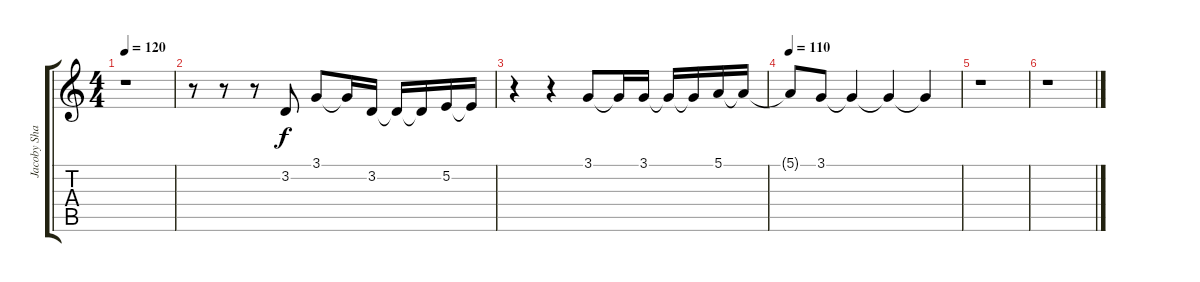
\track ("Jacoby Shaddix (Vocals)" "Jacoby Sha") {instrument lead2sawtooth}
\staff {score tabs}
\tuning (E4 B3 G3 D3 A2 E2) {hide}
\ts (4 4)
\tempo 120
\clef g2
\ks c
r.1{dy f} |
r.8 r.8 r.8 3.2.8 3.1.8 3.1{t}.16 3.2.16 3.2{t}.16 3.2{t}.16 5.2.16 5.2{t}.16 |
r.4 r.4 3.1.8 3.1{t}.16 3.1.16 3.1{t}.16 3.1{t}.16 5.1.16 5.1{t}.16 |
\tempo 110
5.1{t}.8 3.1.8 3.1{t}.4 3.1{t}.4 3.1{t}.4 |
r.1 |
r.1
